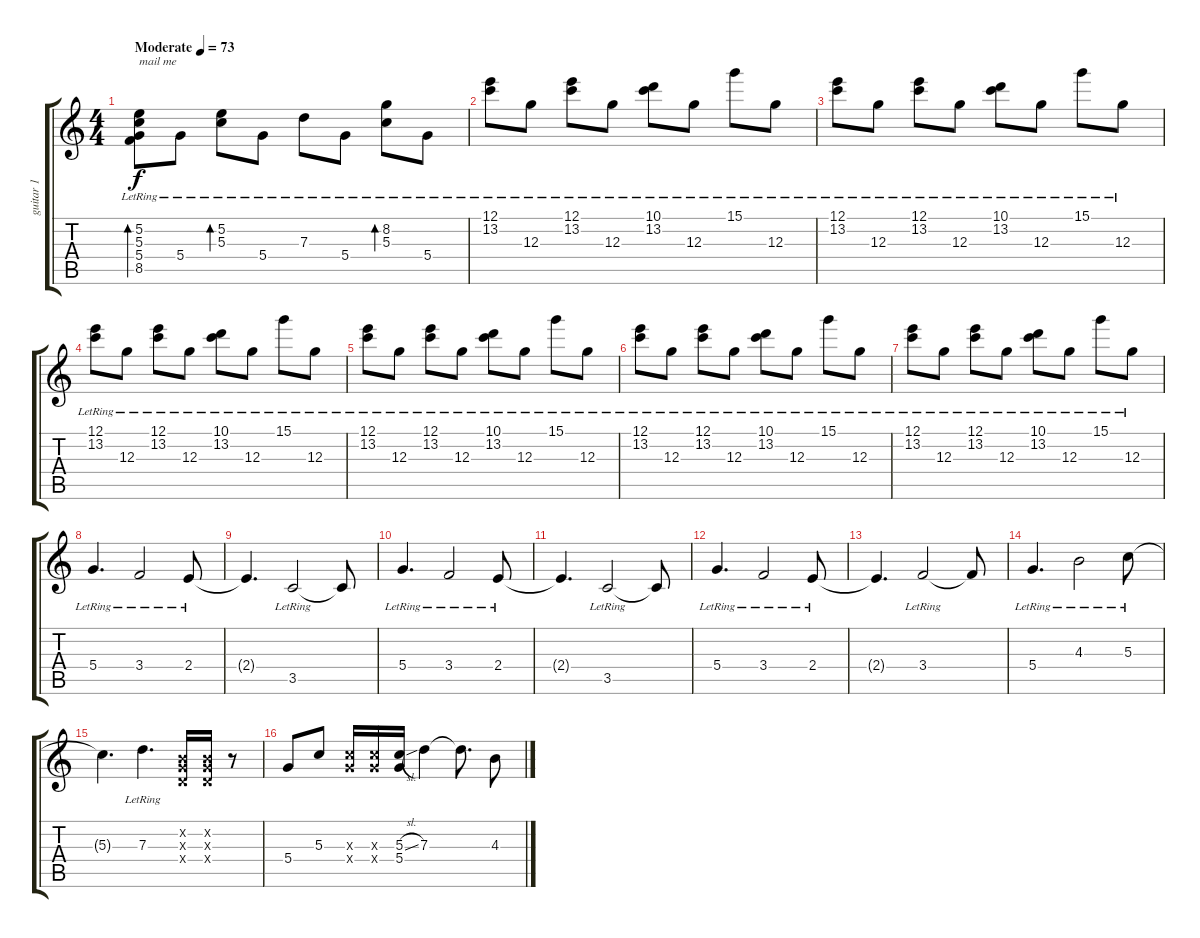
\track ("guitar 1" "guitar 1") {instrument electricguitarclean}
\staff {score tabs}
\tuning (E4 B3 G3 D3 A2 E2) {hide}
\ts (4 4)
\tempo (73 "Moderate")
\clef g2
\ks c
(5.2{lr} 5.3{lr} 5.4{lr} 8.5{lr}).8{bd 240 txt "mail me" dy f instrument electricguitarclean} 5.4{lr}.8 (5.2{lr} 5.3{lr}).8{bd 240} 5.4{lr}.8 7.3{lr}.8 5.4{lr}.8 (8.2{lr} 5.3{lr}).8{bd 240} 5.4{lr}.8 |
(12.1{lr} 13.2{lr}).8{volume 6 instrument electricguitarjazz} 12.3{lr}.8 (12.1{lr} 13.2{lr}).8 12.3{lr}.8 (10.1{lr} 13.2{lr}).8 12.3{lr}.8 15.1{lr}.8 12.3{lr}.8 |
(12.1{lr} 13.2{lr}).8 12.3{lr}.8 (12.1{lr} 13.2{lr}).8 12.3{lr}.8 (10.1{lr} 13.2{lr}).8 12.3{lr}.8 15.1{lr}.8 12.3{lr}.8 |
(12.1{lr} 13.2{lr}).8 12.3{lr}.8 (12.1{lr} 13.2{lr}).8 12.3{lr}.8 (10.1{lr} 13.2{lr}).8 12.3{lr}.8 15.1{lr}.8 12.3{lr}.8 |
(12.1{lr} 13.2{lr}).8 12.3{lr}.8 (12.1{lr} 13.2{lr}).8 12.3{lr}.8 (10.1{lr} 13.2{lr}).8 12.3{lr}.8 15.1{lr}.8 12.3{lr}.8 |
(12.1{lr} 13.2{lr}).8 12.3{lr}.8 (12.1{lr} 13.2{lr}).8 12.3{lr}.8 (10.1{lr} 13.2{lr}).8 12.3{lr}.8 15.1{lr}.8 12.3{lr}.8 |
(12.1{lr} 13.2{lr}).8 12.3{lr}.8 (12.1{lr} 13.2{lr}).8 12.3{lr}.8 (10.1{lr} 13.2{lr}).8 12.3{lr}.8 15.1{lr}.8 12.3{lr}.8 |
5.4{lr}.4{d volume 16 instrument electricguitarclean} 3.4{lr}.2 2.4{lr}.8 |
2.4{t}.4{d} 3.5{lr}.2 3.5{t}.8 |
5.4{lr}.4{d} 3.4{lr}.2 2.4{lr}.8 |
2.4{t}.4{d} 3.5{lr}.2 3.5{t}.8 |
5.4{lr}.4{d} 3.4{lr}.2 2.4{lr}.8 |
2.4{t}.4{d} 3.4{lr}.2 3.4{t}.8 |
5.4{lr}.4{d} 4.3{lr}.2 5.3{lr}.8 |
5.3{t}.4{d} 7.3{lr}.4{d} (0.2{x} 0.3{x} 0.4{x}).16{instrument electricguitarclean} (0.2{x} 0.3{x} 0.4{x}).16 r.8 |
5.4.8 5.3.8 (5.3{x} 5.4{x}).16 (5.3{x} 5.4{x}).16 (5.3{sl} 5.4).16 7.3.4 7.3{t}.8{d} 4.3.8
